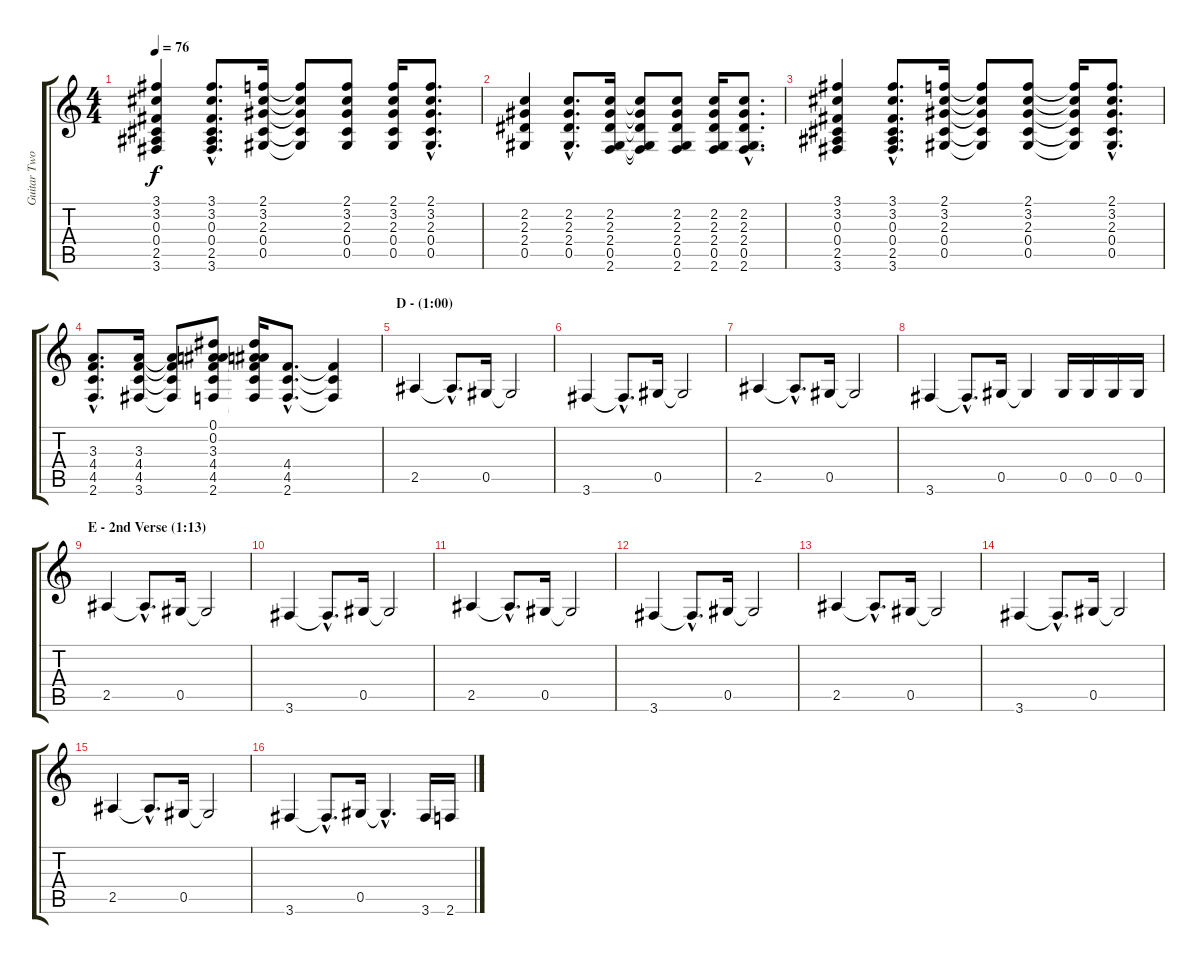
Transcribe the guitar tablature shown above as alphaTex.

\track ("Guitar Two" "Guitar Two") {instrument distortionguitar}
\staff {score tabs}
\tuning (Eb4 Bb3 Gb3 Db3 Ab2 Eb2) {hide}
\ts (4 4)
\tempo 76
\clef g2
\ks c
(3.1 3.2 0.3 0.4 2.5 3.6).4{dy f} (3.1{hac} 3.2{hac} 0.3{hac} 0.4{hac} 2.5{hac} 3.6{hac}).8{d} (2.1 3.2 2.3 0.4 0.5).16 (2.1{t} 3.2{t} 2.3{t} 0.4{t} 0.5{t}).8 (2.1 3.2 2.3 0.4 0.5).8 (2.1 3.2 2.3 0.4 0.5).16 (2.1{hac} 3.2{hac} 2.3{hac} 0.4{hac} 0.5{hac}).8{d} |
(2.2 2.3 2.4 0.5).4 (2.2{hac} 2.3{hac} 2.4{hac} 0.5{hac}).8{d} (2.2 2.3 2.4 0.5 2.6).16 (2.2{t} 2.3{t} 2.4{t} 0.5{t} 2.6{t}).8 (2.2 2.3 2.4 0.5 2.6).8 (2.2 2.3 2.4 0.5 2.6).16 (2.2{hac} 2.3{hac} 2.4{hac} 0.5{hac} 2.6{hac}).8{d} |
(3.1 3.2 0.3 0.4 2.5 3.6).4 (3.1{hac} 3.2{hac} 0.3{hac} 0.4{hac} 2.5{hac} 3.6{hac}).8{d} (2.1 3.2 2.3 0.4 0.5).16 (2.1{t} 3.2{t} 2.3{t} 0.4{t} 0.5{t}).8 (2.1 3.2 2.3 0.4 0.5).8 (2.1{t} 3.2{t} 2.3{t} 0.4{t} 0.5{t}).16 (2.1{hac} 3.2{hac} 2.3{hac} 0.4{hac} 0.5{hac}).8{d} |
(3.3{hac} 4.4{hac} 4.5{hac} 2.6{hac}).8{d} (3.3 4.4 4.5 3.6).16 (3.3{t} 4.4{t} 4.5{t} 3.6{t}).8 (0.1 0.2 3.3 4.4 4.5 2.6).8 (0.1{t} 0.2{t} 3.3{t} 4.4{t} 4.5{t} 2.6{t}).16 (4.4{hac} 4.5{hac} 2.6{hac}).8{d} (4.4{t} 4.5{t} 2.6{t}).4 |
\section ("" "D - (1:00)")
2.5.4 2.5{hac t}.8{d} 0.5.16 0.5{t}.2 |
3.6.4 3.6{hac t}.8{d} 0.5.16 0.5{t}.2 |
2.5.4 2.5{hac t}.8{d} 0.5.16 0.5{t}.2 |
3.6.4 3.6{hac t}.8{d} 0.5.16 0.5{t}.4 0.5.16 0.5.16 0.5.16 0.5.16 |
\section ("" "E - 2nd Verse (1:13)")
2.5.4 2.5{hac t}.8{d} 0.5.16 0.5{t}.2 |
3.6.4 3.6{hac t}.8{d} 0.5.16 0.5{t}.2 |
2.5.4 2.5{hac t}.8{d} 0.5.16 0.5{t}.2 |
3.6.4 3.6{hac t}.8{d} 0.5.16 0.5{t}.2 |
2.5.4 2.5{hac t}.8{d} 0.5.16 0.5{t}.2 |
3.6.4 3.6{hac t}.8{d} 0.5.16 0.5{t}.2 |
2.5.4 2.5{hac t}.8{d} 0.5.16 0.5{t}.2 |
3.6.4 3.6{hac t}.8{d} 0.5.16 0.5{hac t}.4{d} 3.6.16 2.6.16
